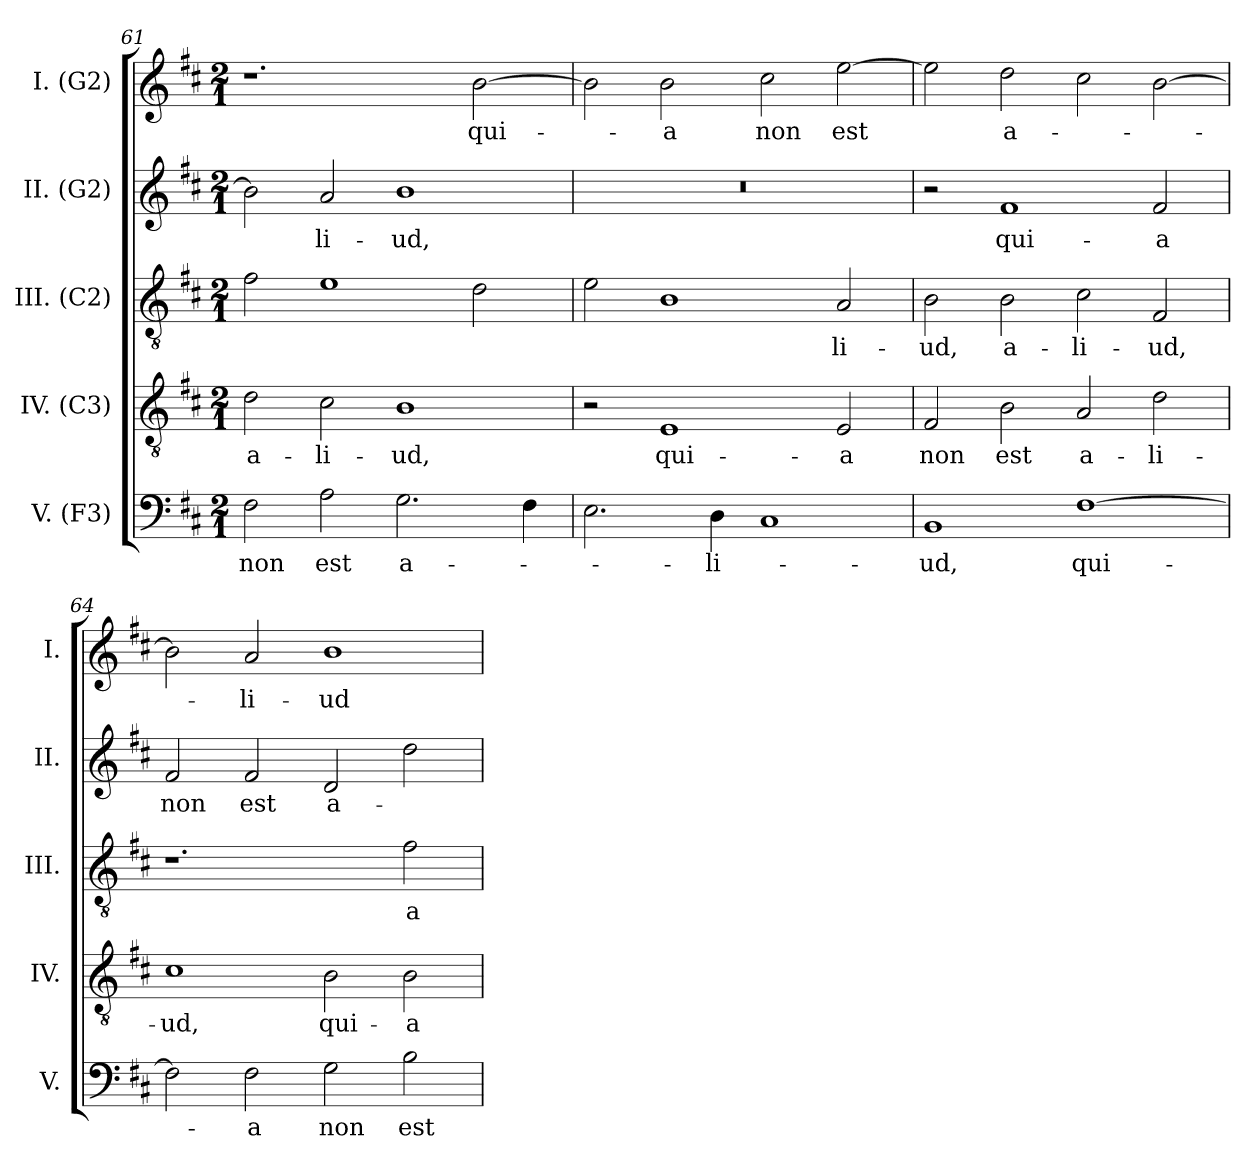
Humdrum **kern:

**kern	**text	**kern	**text	**kern	**text	**kern	**text	**kern	**text
*part5	*part5	*part4	*part4	*part3	*part3	*part2	*part2	*part1	*part1
*staff5	*staff5	*staff4	*staff4	*staff3	*staff3	*staff2	*staff2	*staff1	*staff1
*I"V. (F3)	*	*I"IV. (C3)	*	*I"III. (C2)	*	*I"II. (G2)	*	*I"I. (G2)	*
*I'V.	*	*I'IV.	*	*I'III.	*	*I'II.	*	*I'I.	*
*clefF4	*	*clefGv2	*	*clefGv2	*	*clefG2	*	*clefG2	*
*	*	*	*	*ITrd7c12	*	*ITrd7c12	*	*	*
*k[f#c#]	*	*k[f#c#]	*	*k[f#c#]	*	*k[f#c#]	*	*k[f#c#]	*
*D:	*	*D:	*	*D:	*	*D:	*	*D:	*
*M2/1	*	*M2/1	*	*M2/1	*	*M2/1	*	*M2/1	*
=61	=61	=61	=61	=61	=61	=61	=61	=61	=61
!	!LO:LY:b:color=#000000	!	!	!	!	!	!	!	!
!	!	!	!LO:LY:b:color=#000000	!	!	!	!	!	!
2F#i\	non	2di\	a-	2F#i\	.	2Bi\]	.	1.r	.
!	!LO:LY:b:color=#000000	!	!	!	!	!	!	!	!
!	!	!	!LO:LY:b:color=#000000	!	!	!	!	!	!
!	!	!	!	!	!	!	!LO:LY:b:color=#000000	!	!
2Ai\	est	2c#i\	-li-	1Ei	.	2Ai/	-li-	.	.
!	!LO:LY:b:color=#000000	!	!	!	!	!	!	!	!
!	!	!	!LO:LY:b:color=#000000	!	!	!	!	!	!
!	!	!	!	!	!	!	!LO:LY:b:color=#000000	!	!
2.Gi\	a-	1Bi	-ud,	.	.	1Bi	-ud,	.	.
!	!	!	!	!	!	!	!	!	!LO:LY:b:color=#000000
.	.	.	.	2Di\	.	.	.	[2bi\	qui-
4F#i\	.	.	.	.	.	.	.	.	.
=62	=62	=62	=62	=62	=62	=62	=62	=62	=62
!	!	!	!	!	!	!LO:N:vis=1	!	!	!
2.Ei\	.	2r	.	2Ei\	.	0r	.	2bi\]	.
!	!	!	!LO:LY:b:color=#000000	!	!	!	!	!	!
!	!	!	!	!	!	!	!	!	!LO:LY:b:color=#000000
.	.	1Ei	qui-	1BBi	.	.	.	2bi\	-a
!	!LO:LY:b:color=#000000	!	!	!	!	!	!	!	!
4Di\	-li-	.	.	.	.	.	.	.	.
!	!	!	!	!	!	!	!	!	!LO:LY:b:color=#000000
1C#i	.	.	.	.	.	.	.	2cc#i\	non
!	!	!	!LO:LY:b:color=#000000	!	!	!	!	!	!
!	!	!	!	!	!LO:LY:b:color=#000000	!	!	!	!
!	!	!	!	!	!	!	!	!	!LO:LY:b:color=#000000
.	.	2Ei/	-a	2AAi/	-li-	.	.	[2eei\	est
=63	=63	=63	=63	=63	=63	=63	=63	=63	=63
!	!LO:LY:b:color=#000000	!	!	!	!	!	!	!	!
!	!	!	!LO:LY:b:color=#000000	!	!	!	!	!	!
!	!	!	!	!	!LO:LY:b:color=#000000	!	!	!	!
1BBi	-ud,	2F#i/	non	2BBi\	-ud,	2r	.	2eei\]	.
!	!	!	!LO:LY:b:color=#000000	!	!	!	!	!	!
!	!	!	!	!	!LO:LY:b:color=#000000	!	!	!	!
!	!	!	!	!	!	!	!LO:LY:b:color=#000000	!	!
!	!	!	!	!	!	!	!	!	!LO:LY:b:color=#000000
.	.	2Bi\	est	2BBi\	a-	1F#i	qui-	2ddi\	a-
!	!LO:LY:b:color=#000000	!	!	!	!	!	!	!	!
!	!	!	!LO:LY:b:color=#000000	!	!	!	!	!	!
!	!	!	!	!	!LO:LY:b:color=#000000	!	!	!	!
[1F#i	qui-	2Ai/	a-	2C#i\	-li-	.	.	2cc#i\	.
!	!	!	!LO:LY:b:color=#000000	!	!	!	!	!	!
!	!	!	!	!	!LO:LY:b:color=#000000	!	!	!	!
!	!	!	!	!	!	!	!LO:LY:b:color=#000000	!	!
.	.	2di\	-li-	2FF#i/	-ud,	2F#i/	-a	[2bi\	.
=64	=64	=64	=64	=64	=64	=64	=64	=64	=64
!	!	!	!LO:LY:b:color=#000000	!	!	!	!	!	!
!	!	!	!	!	!	!	!LO:LY:b:color=#000000	!	!
2F#i\]	.	1c#i	-ud,	1.r	.	2F#i/	non	2bi\]	.
!	!LO:LY:b:color=#000000	!	!	!	!	!	!	!	!
!	!	!	!	!	!	!	!LO:LY:b:color=#000000	!	!
!	!	!	!	!	!	!	!	!	!LO:LY:b:color=#000000
2F#i\	-a	.	.	.	.	2F#i/	est	2ai/	-li-
!	!LO:LY:b:color=#000000	!	!	!	!	!	!	!	!
!	!	!	!LO:LY:b:color=#000000	!	!	!	!	!	!
!	!	!	!	!	!	!	!LO:LY:b:color=#000000	!	!
!	!	!	!	!	!	!	!	!	!LO:LY:b:color=#000000
2Gi\	non	2Bi\	qui-	.	.	2Di/	a-	1bi	-ud
!	!LO:LY:b:color=#000000	!	!	!	!	!	!	!	!
!	!	!	!LO:LY:b:color=#000000	!	!	!	!	!	!
!	!	!	!	!	!LO:LY:b:color=#000000	!	!	!	!
2Bi\	est	2Bi\	-a	2F#i\	a-	2di\	.	.	.
=	=	=	=	=	=	=	=	=	=
*-	*-	*-	*-	*-	*-	*-	*-	*-	*-
